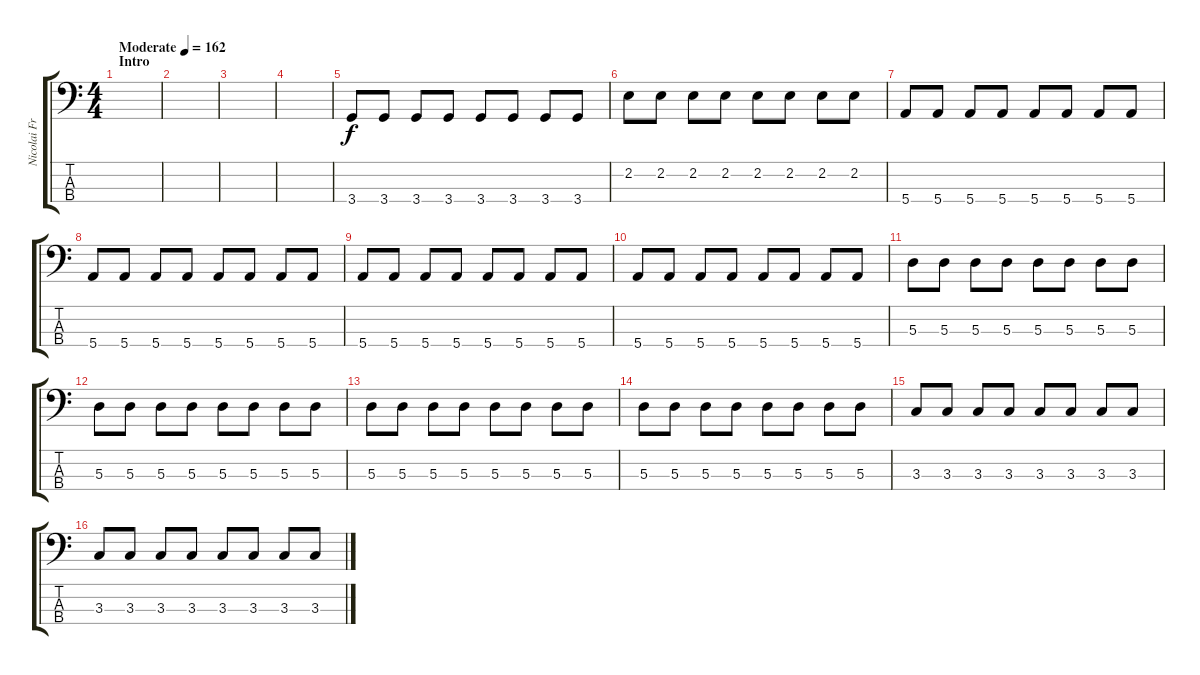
\track ("Nicolai Fraiture" "Nicolai Fr") {instrument electricbasspick}
\staff {score tabs}
\tuning (G2 D2 A1 E1) {hide}
\ts (4 4)
\section ("" "Intro")
\tempo (162 "Moderate")
\clef f4
\ks c
|
|
|
|
3.4.8 3.4.8 3.4.8 3.4.8 3.4.8 3.4.8 3.4.8 3.4.8 |
2.2.8 2.2.8 2.2.8 2.2.8 2.2.8 2.2.8 2.2.8 2.2.8 |
5.4.8 5.4.8 5.4.8 5.4.8 5.4.8 5.4.8 5.4.8 5.4.8 |
5.4.8 5.4.8 5.4.8 5.4.8 5.4.8 5.4.8 5.4.8 5.4.8 |
5.4.8 5.4.8 5.4.8 5.4.8 5.4.8 5.4.8 5.4.8 5.4.8 |
5.4.8 5.4.8 5.4.8 5.4.8 5.4.8 5.4.8 5.4.8 5.4.8 |
5.3.8 5.3.8 5.3.8 5.3.8 5.3.8 5.3.8 5.3.8 5.3.8 |
5.3.8 5.3.8 5.3.8 5.3.8 5.3.8 5.3.8 5.3.8 5.3.8 |
5.3.8 5.3.8 5.3.8 5.3.8 5.3.8 5.3.8 5.3.8 5.3.8 |
5.3.8 5.3.8 5.3.8 5.3.8 5.3.8 5.3.8 5.3.8 5.3.8 |
3.3.8 3.3.8 3.3.8 3.3.8 3.3.8 3.3.8 3.3.8 3.3.8 |
3.3.8 3.3.8 3.3.8 3.3.8 3.3.8 3.3.8 3.3.8 3.3.8
